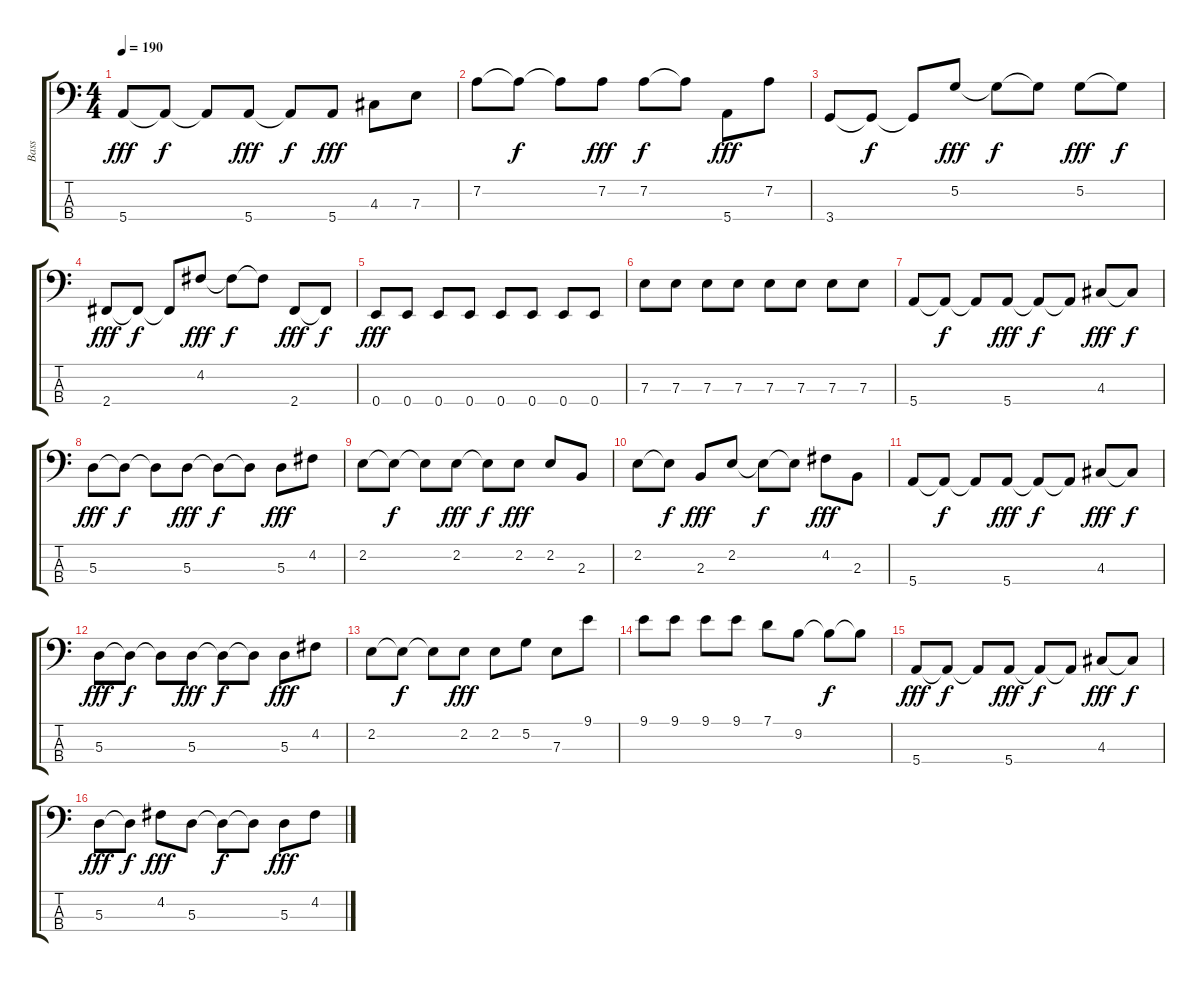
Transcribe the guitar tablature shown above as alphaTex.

\track ("Bass" "Bass") {instrument electricbassfinger}
\staff {score tabs}
\tuning (G2 D2 A1 E1) {hide}
\ts (4 4)
\tempo 190
\clef f4
\ks c
5.4.8{dy fff} 5.4{t}.8{dy f} 5.4{t}.8 5.4.8{dy fff} 5.4{t}.8{dy f} 5.4.8{dy fff} 4.3.8 7.3.8 |
7.2.8 7.2{t}.8{dy f} 7.2{t}.8 7.2.8{dy fff} 7.2.8{dy f} 7.2{t}.8 5.4.8{dy fff} 7.2.8 |
3.4.8 3.4{t}.8{dy f} 3.4{t}.8 5.2.8{dy fff} 5.2{t}.8{dy f} 5.2{t}.8 5.2.8{dy fff} 5.2{t}.8{dy f} |
2.4.8{dy fff} 2.4{t}.8{dy f} 2.4{t}.8 4.2.8{dy fff} 4.2{t}.8{dy f} 4.2{t}.8 2.4.8{dy fff} 2.4{t}.8{dy f} |
0.4.8{dy fff} 0.4.8 0.4.8 0.4.8 0.4.8 0.4.8 0.4.8 0.4.8 |
7.3.8 7.3.8 7.3.8 7.3.8 7.3.8 7.3.8 7.3.8 7.3.8 |
5.4.8 5.4{t}.8{dy f} 5.4{t}.8 5.4.8{dy fff} 5.4{t}.8{dy f} 5.4{t}.8 4.3.8{dy fff} 4.3{t}.8{dy f} |
5.3.8{dy fff} 5.3{t}.8{dy f} 5.3{t}.8 5.3.8{dy fff} 5.3{t}.8{dy f} 5.3{t}.8 5.3.8{dy fff} 4.2.8 |
2.2.8 2.2{t}.8{dy f} 2.2{t}.8 2.2.8{dy fff} 2.2{t}.8{dy f} 2.2.8{dy fff} 2.2.8 2.3.8 |
2.2.8 2.2{t}.8{dy f} 2.3.8{dy fff} 2.2.8 2.2{t}.8{dy f} 2.2{t}.8 4.2.8{dy fff} 2.3.8 |
5.4.8 5.4{t}.8{dy f} 5.4{t}.8 5.4.8{dy fff} 5.4{t}.8{dy f} 5.4{t}.8 4.3.8{dy fff} 4.3{t}.8{dy f} |
5.3.8{dy fff} 5.3{t}.8{dy f} 5.3{t}.8 5.3.8{dy fff} 5.3{t}.8{dy f} 5.3{t}.8 5.3.8{dy fff} 4.2.8 |
2.2.8 2.2{t}.8{dy f} 2.2{t}.8 2.2.8{dy fff} 2.2.8 5.2.8 7.3.8 9.1.8 |
9.1.8 9.1.8 9.1.8 9.1.8 7.1.8 9.2.8 9.2{t}.8{dy f} 9.2{t}.8 |
5.4.8{dy fff} 5.4{t}.8{dy f} 5.4{t}.8 5.4.8{dy fff} 5.4{t}.8{dy f} 5.4{t}.8 4.3.8{dy fff} 4.3{t}.8{dy f} |
5.3.8{dy fff} 5.3{t}.8{dy f} 4.2.8{dy fff} 5.3.8 5.3{t}.8{dy f} 5.3{t}.8 5.3.8{dy fff} 4.2.8
